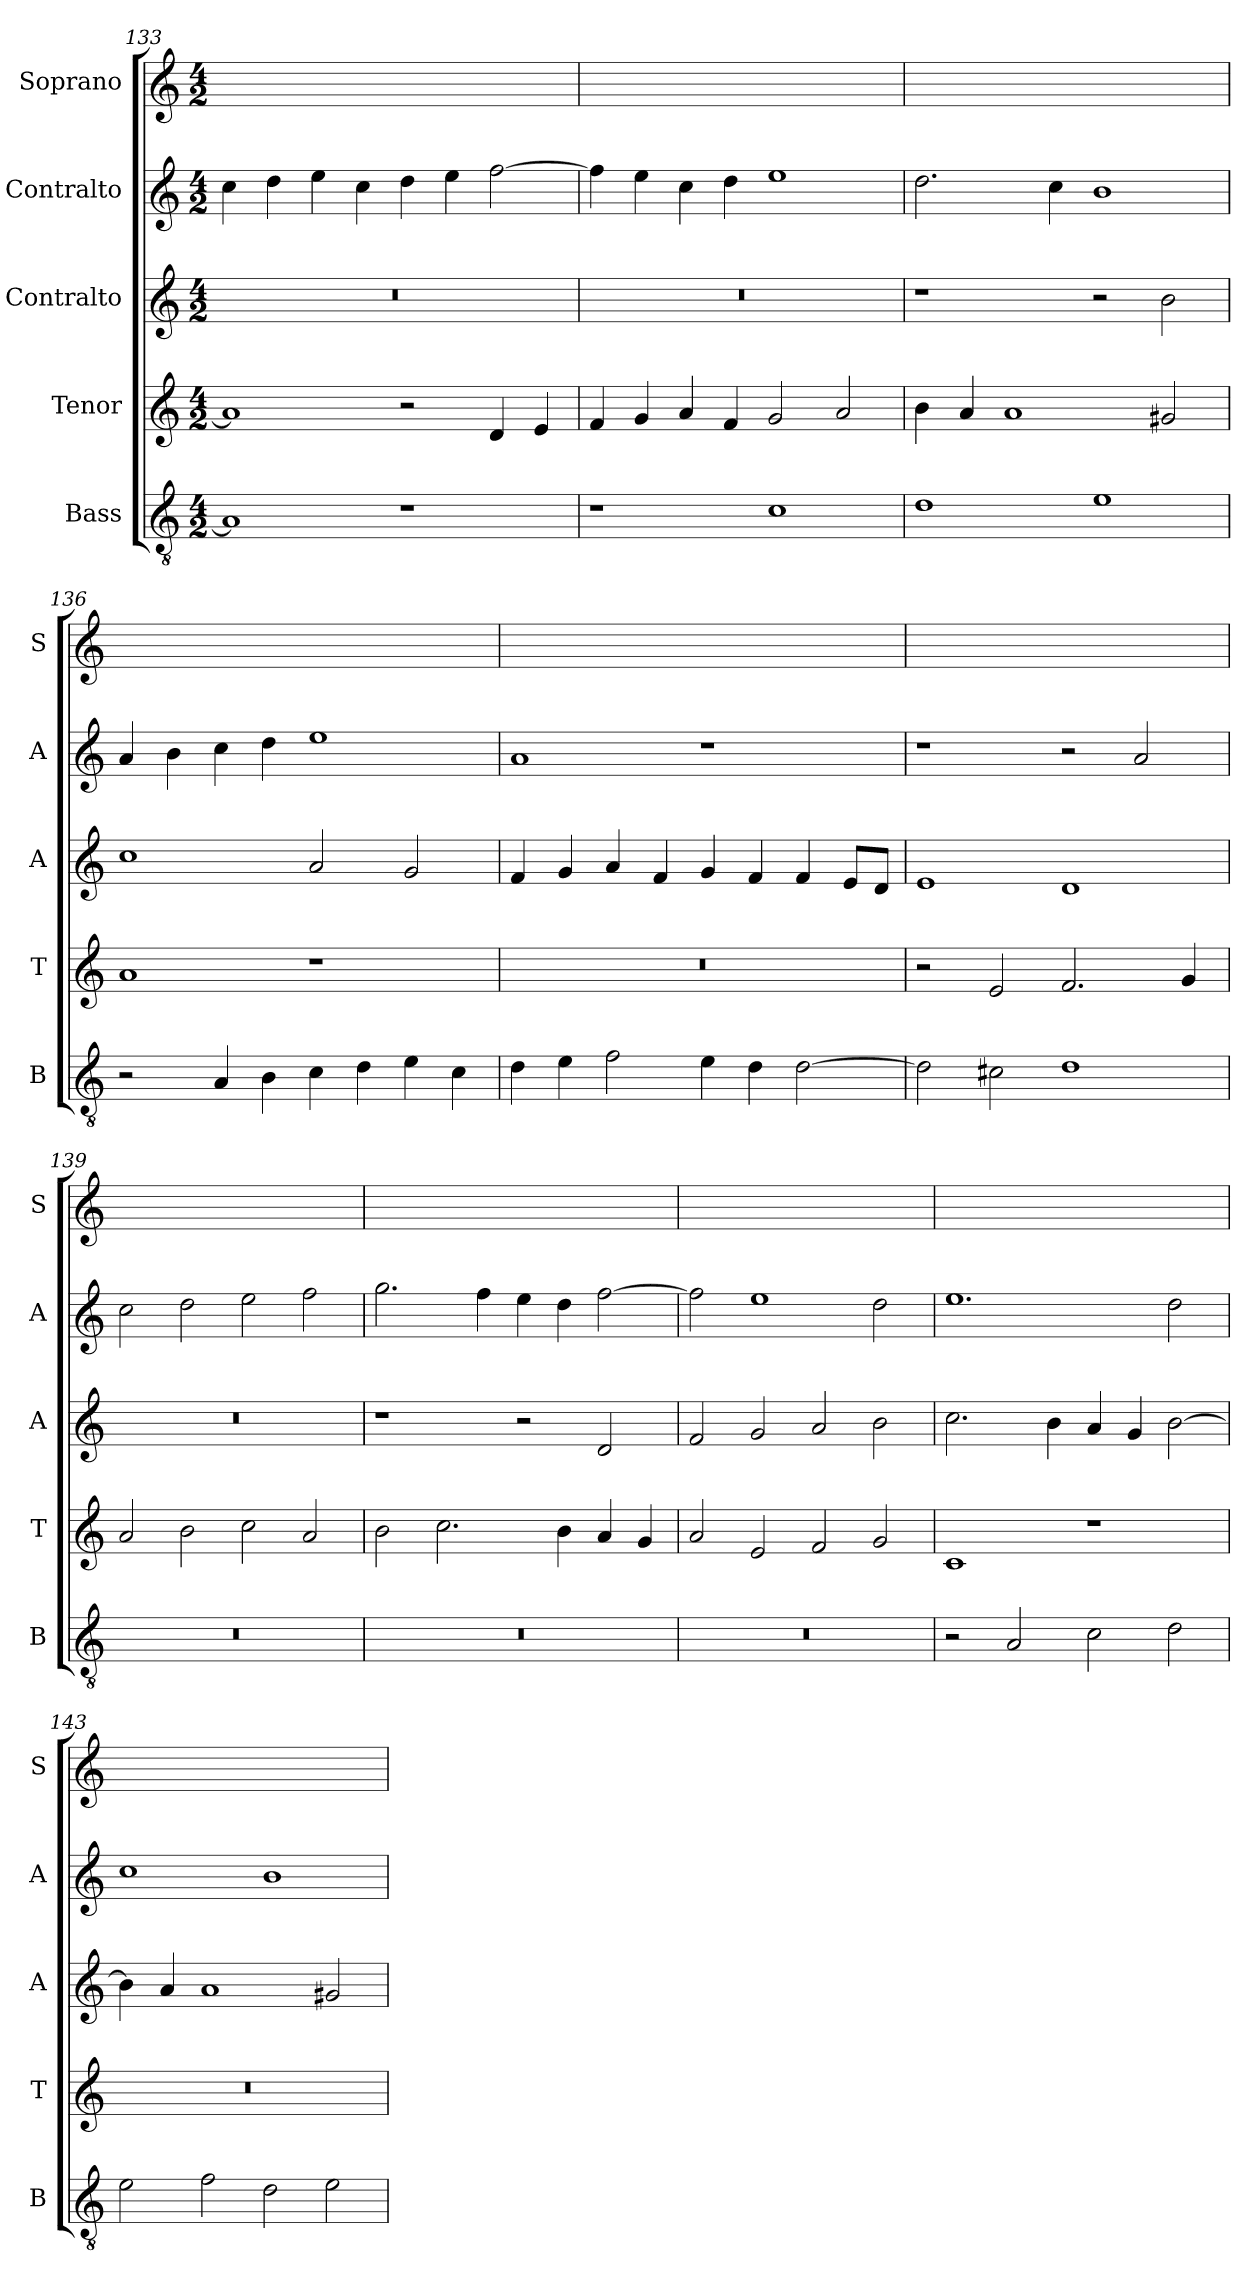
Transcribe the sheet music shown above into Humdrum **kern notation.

**kern	**kern	**kern	**kern	**kern
*part5	*part4	*part3	*part2	*part1
*staff5	*staff4	*staff3	*staff2	*staff1
*I"Bass	*I"Tenor	*I"Contralto	*I"Contralto	*I"Soprano
*I'B	*I'T	*I'A	*I'A	*I'S
*clefGv2	*clefG2	*clefG2	*clefG2	*clefG2
*k[]	*k[]	*k[]	*k[]	*k[]
*A:aeo	*A:aeo	*A:aeo	*A:aeo	*A:aeo
*M4/2	*M4/2	*M4/2	*M4/2	*M4/2
=133	=133	=133	=133	=133
1A]	1a]	0r	4cc	0ryy
.	.	.	4dd	.
.	.	.	4ee	.
.	.	.	4cc	.
1r	2r	.	4dd	.
.	.	.	4ee	.
.	4d	.	[2ff	.
.	4e	.	.	.
=134	=134	=134	=134	=134
1r	4f	0r	4ff]	0ryy
.	4g	.	4ee	.
.	4a	.	4cc	.
.	4f	.	4dd	.
1c	2g	.	1ee	.
.	2a	.	.	.
=135	=135	=135	=135	=135
1d	4b	1r	2.dd	0ryy
.	4a	.	.	.
.	1a	.	.	.
.	.	.	4cc	.
1e	.	2r	1b	.
.	2g#X	2b	.	.
=136	=136	=136	=136	=136
2r	1a	1cc	4a	0ryy
.	.	.	4b	.
4A	.	.	4cc	.
4B	.	.	4dd	.
4c	1r	2a	1ee	.
4d	.	.	.	.
4e	.	2g	.	.
4c	.	.	.	.
=137	=137	=137	=137	=137
4d	0r	4f	1a	0ryy
4e	.	4g	.	.
2f	.	4a	.	.
.	.	4f	.	.
4e	.	4g	1r	.
4d	.	4f	.	.
[2d	.	4f	.	.
.	.	8e/L	.	.
.	.	8d/J	.	.
=138	=138	=138	=138	=138
2d]	2r	1e	1r	0ryy
2c#X	2e	.	.	.
1d	2.f	1d	2r	.
.	.	.	2a	.
.	4g	.	.	.
=139	=139	=139	=139	=139
0r	2a	0r	2cc	0ryy
.	2b	.	2dd	.
.	2cc	.	2ee	.
.	2a	.	2ff	.
=140	=140	=140	=140	=140
0r	2b	1r	2.gg	0ryy
.	2.cc	.	.	.
.	.	.	4ff	.
.	.	2r	4ee	.
.	4b	.	4dd	.
.	4a	2d	[2ff	.
.	4g	.	.	.
=141	=141	=141	=141	=141
0r	2a	2f	2ff]	0ryy
.	2e	2g	1ee	.
.	2f	2a	.	.
.	2g	2b	2dd	.
=142	=142	=142	=142	=142
2r	1c	2.cc	1.ee	0ryy
2A	.	.	.	.
.	.	4b	.	.
2c	1r	4a	.	.
.	.	4g	.	.
2d	.	[2b	2dd	.
=143	=143	=143	=143	=143
2e	0r	4b]	1cc	0ryy
.	.	4a	.	.
2f	.	1a	.	.
2d	.	.	1b	.
2e	.	2g#X	.	.
=	=	=	=	=
*-	*-	*-	*-	*-
